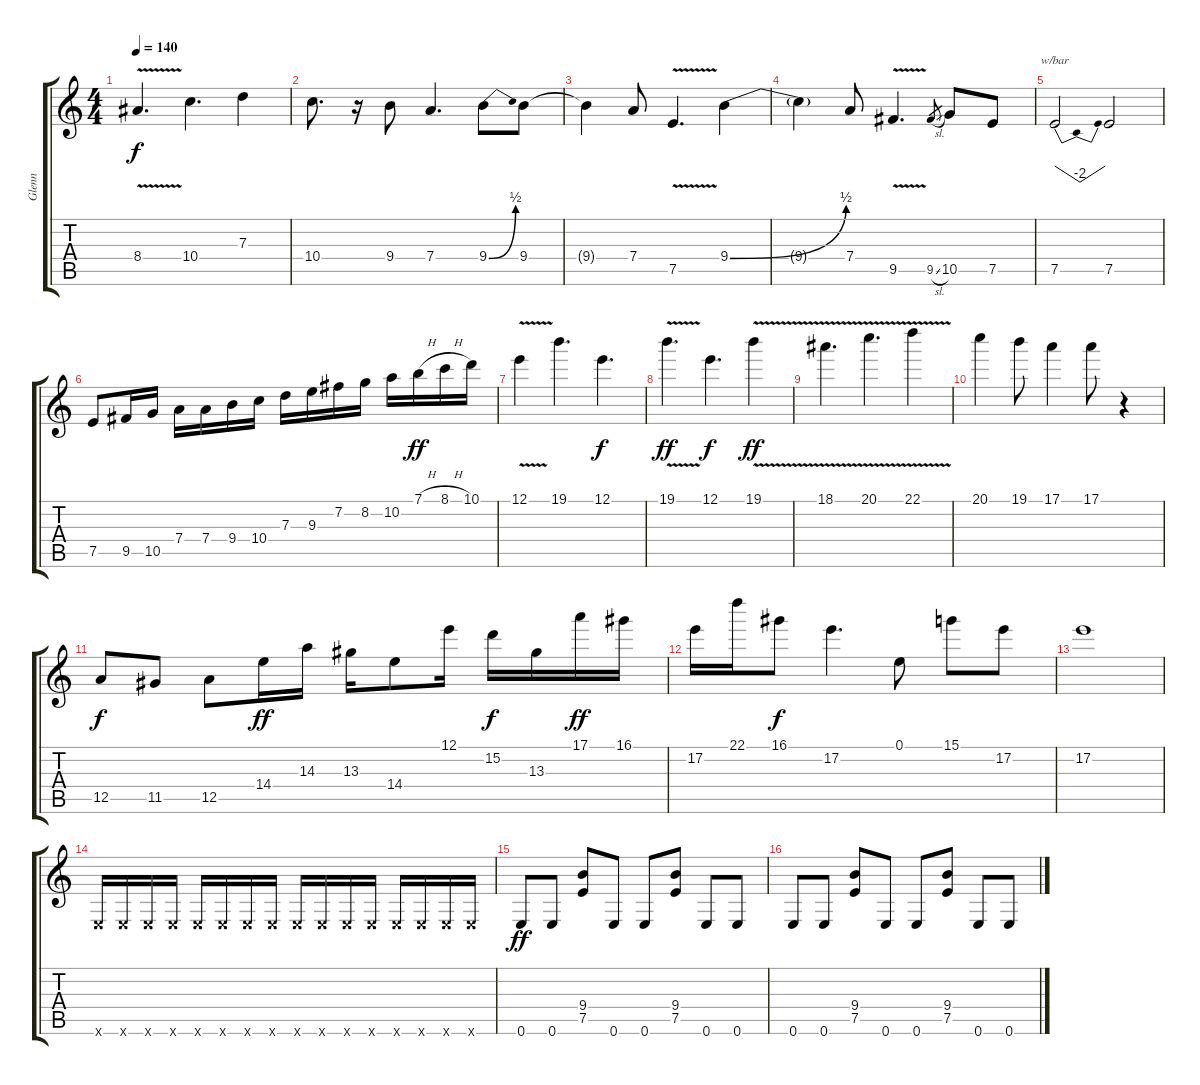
\track ("Glenn" "Glenn") {instrument distortionguitar}
\staff {score tabs}
\tuning (E4 B3 G3 D3 A2 E2) {hide}
\ts (4 4)
\tempo 140
\clef g2
\ks c
8.4{v}.4{d dy f} 10.4.4{d} 7.3.4 |
10.4.8{d} r.16 9.4.8 7.4.4{d} 9.4{be (bend 0 0 60 2)}.8 9.4.8 |
9.4{t}.4 7.4.8 7.5{v}.4{d} 9.4{be (bend 0 0 60 2)}.4 |
9.4{t}.4 7.4.8 9.5{v}.4{d} 9.5{sl}.8{gr} 10.5.8 7.5.8 |
7.5.2{tbe (dip default 0 0 30 -8 60 0)} 7.5.2 |
7.5.8 9.5.16 10.5.16 7.4.16 7.4.16 9.4.16 10.4.16 7.3.16 9.3.16 7.2.16 8.2.16 10.2.16 7.1{h}.16{dy ff} 8.1{h}.16 10.1.16 |
12.1{v}.4 19.1.4{d} 12.1.4{d dy f} |
19.1{v}.4{d dy ff} 12.1.4{d dy f} 19.1{v}.4{dy ff} |
18.1{v}.4{d} 20.1{v}.4{d} 22.1{v}.4 |
20.1.4 19.1.8 17.1.4 17.1.8 r.4 |
12.5.8{dy f} 11.5.8 12.5.8 14.4.16{dy ff} 14.3.16 13.3.16 14.4.8 12.1.16 15.2.16{dy f} 13.3.16 17.1.16{dy ff} 16.1.16 |
17.2.16 22.1.16 16.1.8{dy f} 17.2.4{d} 0.1.8 15.1.8 17.2.8 |
17.2.1 |
0.6{x}.16{volume 16} 0.6{x}.16 0.6{x}.16 0.6{x}.16 0.6{x}.16 0.6{x}.16 0.6{x}.16 0.6{x}.16 0.6{x}.16 0.6{x}.16 0.6{x}.16 0.6{x}.16 0.6{x}.16 0.6{x}.16 0.6{x}.16 0.6{x}.16 |
0.6.8{dy ff volume 9} 0.6.8 (9.4 7.5).8 0.6.8 0.6.8 (9.4 7.5).8 0.6.8 0.6.8 |
0.6.8 0.6.8 (9.4 7.5).8 0.6.8 0.6.8 (9.4 7.5).8 0.6.8 0.6.8
